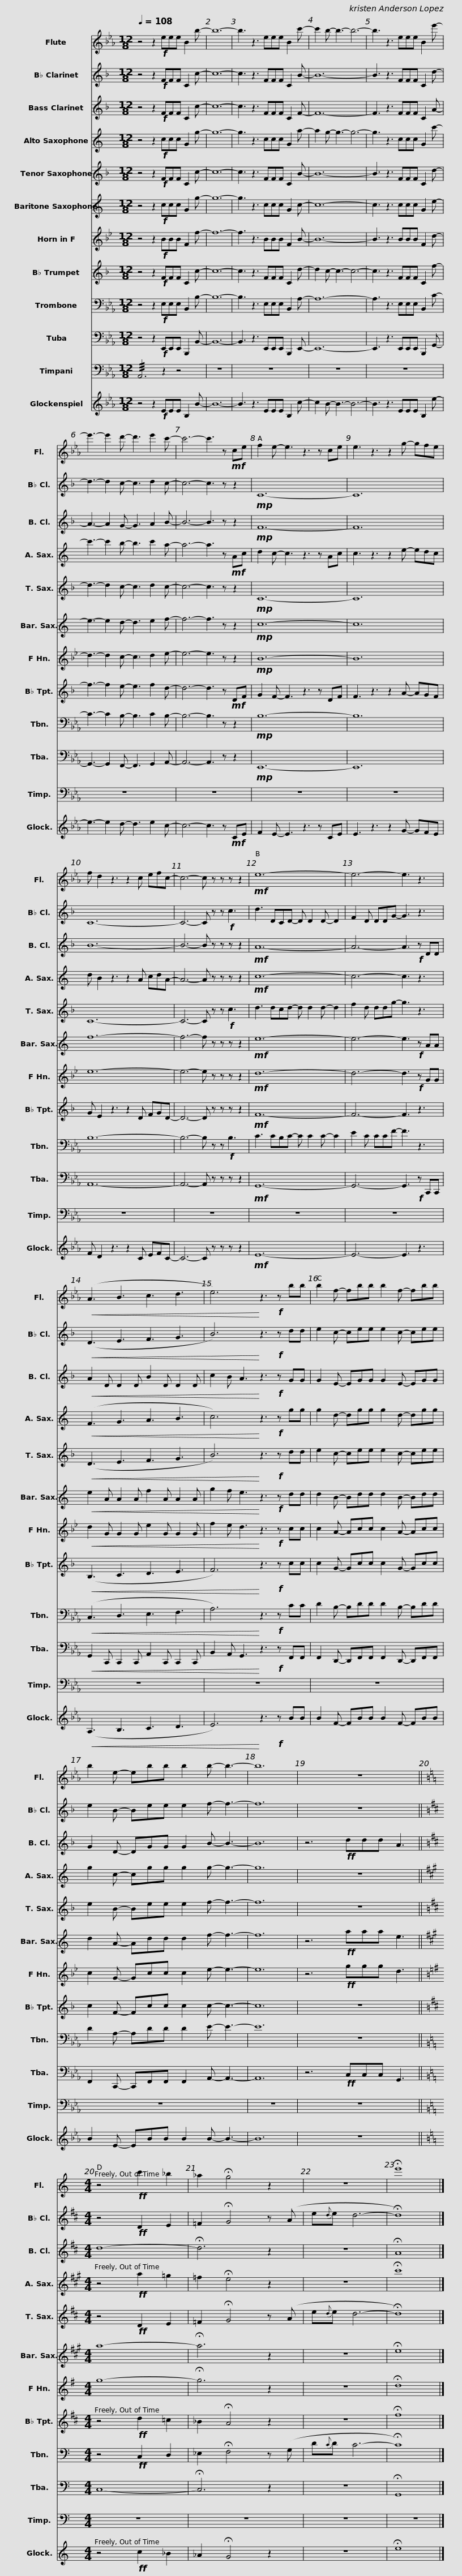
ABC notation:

X:1
%%score 1 2 3 4 5 6 7 8 9 10 11 12
L:1/8
Q:1/4=108
M:12/8
I:linebreak $
K:Eb
V:1 treble
V:2 treble transpose=-2
V:3 treble transpose=-14
V:4 treble transpose=-9
V:5 treble transpose=-14
V:6 treble transpose=-21
V:7 treble transpose=-7
V:8 treble transpose=-2
V:9 bass
V:10 bass
V:11 bass
V:12 treble transpose=24
V:1
 z4 z2!f! eee B2 b- | b12- | b3 z3 eee B2 c'- | c'2 b- b3- b6- |$ b3 z3 eee B2 e'- | %5
 e'3- e'2 d'- d'3 e'2 c'- | c'6- c'3 z!mf! ce | f2 e- e3 z3 z ce |$ e3 z3 z2 g- gfe | f d2 z3 z2 c efc- | %10
 c6- c z z z z2 |!mf! e12- |$ e6- e3 z3 |!<(! (A3 B3 c3 d3 | e6)!<)! z3!f! z bb |$ %15
 b2 f- fbb b2 f- fbb | b2 e- ebb b2 b- b3- | b12 | z12 ||$[K:C][M:4/4] z4!ff! c'2 _b2 | %20
 _a2 !fermata!g4 z2 | z8 | !fermata!e'8 |] %23
V:2
[K:F] z4 z2!f! FFF C2 c- | c12- | c3 z3 FFF C2 B- | B12- |$ B3 z3 FFF C2 d- | %5
 d3- d2 c- c3 d2 c- | c6- c3 z z2 |!mp! C12- |$ C12 | C12- | %10
 C6- C z z!f! c3 | d3 DCD- D D2 D- D2 |$ F2 D DDG- G3 z3 |!<(! (D3 E3 F3 G3 | B6)!<)! z3!f! z dd |$ %15
 e2 c- cee e2 c- cee | e2 B- Bee e2 f- f3- | f12 | z12 ||$[K:D][M:4/4] z4!ff! D2 E2 | %20
 =F2 !fermata!G4 z (A | e{d}e d6- | !fermata!d8) |] %23
V:3
[K:F] z4 z2!f! FFF C2 c- | c12- | c3 z3 FFF C2 F- | F12- |$ F3 z3 FFF C2 A- | %5
 A3- A2 G- G3 A2 B- | B6- B3 z z2 |!mp! F12- |$ F12 | B12- | %10
 B6- B z z z z2 |!mf! A12- |$ A6- A3!f! z DD |!<(! A2 D D2 D B2 D D2 D | c2 B A3!<)! z3!f! z GG |$ %15
 G2 E- EGG G2 E- EGG | G2 D- DGG G2 B- B3- | B12 | z6!ff! ddd A3 ||$[K:D][M:4/4] d8- | %20
 !fermata!d6 z2 | z8 | !fermata!A8 |] %23
V:4
[K:C] z4 z2!f! ccc G2 g- | g12- | g3 z3 ccc G2 a- | a2 g- g3- g6- |$ g3 z3 ccc G2 c'- | %5
 c'3- c'2 b- b3 c'2 a- | a6- a3 z!mf! Ac | d2 c- c3 z3 z Ac |$ c3 z3 z2 e- edc | d B2 z3 z2 A cdA- | %10
 A6- A z z z z2 |!mf! c12- |$ c6- c3 z3 |!<(! (F3 G3 A3 B3 | c6)!<)! z3!f! z gg |$ %15
 g2 d- dgg g2 d- dgg | g2 c- cgg g2 g- g3- | g12 | z12 ||$[K:A][M:4/4] z4!ff! a2 =g2 | %20
 =f2 !fermata!e4 z2 | z8 | !fermata!c'8 |] %23
V:5
[K:F] z4 z2!f! FFF C2 c- | c12- | c3 z3 FFF C2 B- | B12- |$ B3 z3 FFF C2 d- | %5
 d3- d2 c- c3 d2 c- | c6- c3 z z2 |!mp! C12- |$ C12 | C12- | %10
 C6- C z z!f! c3 | d3 dcd- d d2 d- d2 |$ f2 d ddg- g3 z3 |!<(! (D3 E3 F3 G3 | B6)!<)! z3!f! z dd |$ %15
 e2 c- cee e2 c- cee | e2 B- Bee e2 f- f3- | f12 | z12 ||$[K:D][M:4/4] z4!ff! D2 E2 | %20
 =F2 !fermata!G4 z (A | e{d}e d6- | !fermata!d8) |] %23
V:6
[K:C] z4 z2!f! ccc G2 g- | g12- | g3 z3 ccc G2 c- | c12- |$ c3 z3 ccc G2 e- | %5
 e3- e2 d- d3 e2 f- | f6- f3 z z2 |!mp! c12- |$ c12 | f12- | %10
 f6- f z z z z2 |!mf! e12- |$ e6- e3!f! z AA |!<(! e2 A A2 A f2 A A2 A | g2 f e3!<)! z3!f! z dd |$ %15
 d2 B- Bdd d2 B- Bdd | d2 A- Add d2 f- f3- | f12 | z6!ff! aaa e3 ||$[K:A][M:4/4] a8- | %20
 !fermata!a6 z2 | z8 | !fermata!e8 |] %23
V:7
[K:Bb] z4 z2!f! BBB F2 f- | f12- | f3 z3 BBB F2 B- | B12- |$ B3 z3 BBB F2 d- | %5
 d3- d2 c- c3 d2 e- | e6- e3 z z2 |!mp! B12- |$ B12 | e12- | %10
 e6- e z z z z2 |!mf! d12- |$ d6- d3!f! z GG |!<(! d2 G G2 G e2 G G2 G | f2 e d3!<)! z3!f! z cc |$ %15
 c2 A- Acc c2 A- Acc | c2 G- Gcc c2 e- e3- | e12 | z6!ff! ggg d3 ||$[K:G][M:4/4] g8- | %20
 !fermata!g6 z2 | z8 | !fermata!d8 |] %23
V:8
[K:F] z4 z2!f! FFF C2 c- | c12- | c3 z3 FFF C2 d- | d2 c- c3- c6- |$ c3 z3 FFF C2 f- | %5
 f3- f2 e- e3 f2 d- | d6- d3 z!mf! DF | G2 F- F3 z3 z DF |$ F3 z3 z2 A- AGF | G E2 z3 z2 D FGD- | %10
 D6- D z z z z2 |!mf! F12- |$ F6- F3 z3 |!<(! (B,3 C3 D3 E3 | F6)!<)! z3!f! z cc |$ %15
 c2 G- Gcc c2 G- Gcc | c2 F- Fcc c2 c- c3- | c12 | z12 ||$[K:D][M:4/4] z4!ff! d2 =c2 | %20
 _B2 !fermata!A4 z2 | z8 | !fermata!f8 |] %23
V:9
 z4 z2!f! E,E,E, B,,2 B,- | B,12- | B,3 z3 E,E,E, B,,2 A,- | A,12- |$ A,3 z3 E,E,E, B,,2 C- | %5
 C3- C2 B,- B,3 C2 B,- | B,6- B,3 z z2 |!mp! B,12- |$ B,12 | B,12- | %10
 B,6- B, z z!f! B,3 | C3 CB,C- C C2 C- C2 |$ E2 C CCF- F3 z3 |!<(! (C,3 D,3 E,3 F,3 | A,6)!<)! z3!f! z CC |$ %15
 D2 B,- B,DD D2 B,- B,DD | D2 A,- A,DD D2 E- E3- | E12 | z12 ||$[K:C][M:4/4] z4!ff! C,2 D,2 | %20
 _E,2 !fermata!F,4 z (G, | D{C}D C6- | !fermata!C8) |] %23
V:10
 z4 z2!f! E,,E,,E,, B,,,2 B,,- | B,,12- | B,,3 z3 E,,E,,E,, B,,,2 E,,- | E,,12- |$ E,,3 z3 E,,E,,E,, B,,,2 G,,- | %5
 G,,3- G,,2 F,,- F,,3 G,,2 A,,- | A,,6- A,,3 z z2 |!mp! E,,12- |$ E,,12 | A,,12- | %10
 A,,6- A,, z z z z2 |!mf! G,,12- |$ G,,6- G,,3!f! z C,,C,, |!<(! G,,2 C,, C,,2 C,, A,,2 C,, C,,2 C,, | B,,2 A,, G,,3!<)! z3!f! z F,,F,, |$ %15
 F,,2 D,,- D,,F,,F,, F,,2 D,,- D,,F,,F,, | F,,2 C,,- C,,F,,F,, F,,2 A,,- A,,3- | A,,12 | z6!ff! C,C,C, G,,3 ||$[K:C][M:4/4] C,8- | %20
 !fermata!C,6 z2 | z8 | !fermata!G,,8 |] %23
V:11
 !///!A,,6 z2 z4 | z12 | z12 | z12 |$ z12 | %5
 z12 | z12 | z12 |$ z12 | z12 | %10
 z12 | z12 |$ z12 | z12 | z12 |$ %15
 z12 | z12 | z12 | z12 ||$[K:C][M:4/4] z8 | %20
 z8 | z8 | z8 |] %23
V:12
 z4 z2!f! EEE B,2 B- | B12- | B3 z3 EEE B,2 c- | c2 B- B3- B6- |$ B3 z3 EEE B,2 e- | %5
 e3- e2 d- d3 e2 c- | c6- c3 z!mf! CE | F2 E- E3 z3 z CE |$ E3 z3 z2 G- GFE | F D2 z3 z2 C EFC- | %10
 C6- C z z z z2 |!mf! E12- |$ E6- E3 z3 |!<(! (A,3 B,3 C3 D3 | E6)!<)! z3!f! z BB |$ %15
 B2 F- FBB B2 F- FBB | B2 E- EBB B2 B- B3- | B12 | z12 ||$[K:C][M:4/4] z4!ff! c2 _B2 | %20
 _A2 !fermata!G4 z2 | z8 | !fermata!e8 |] %23
